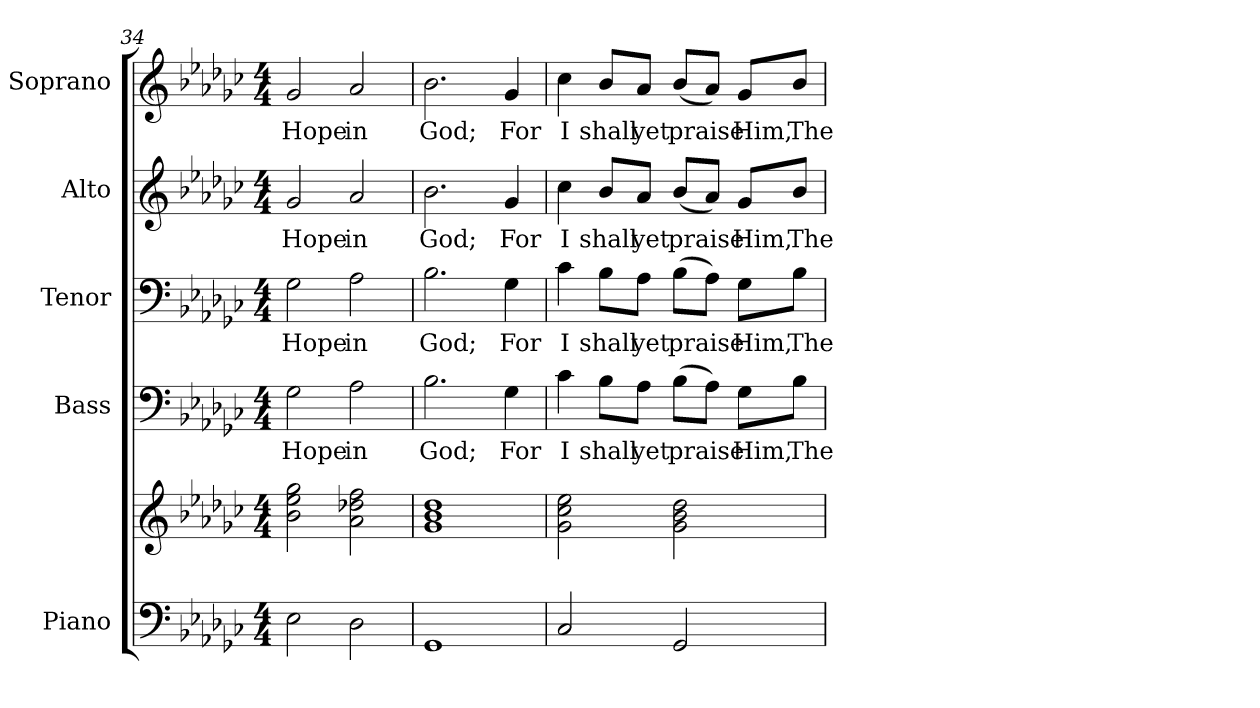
**kern	**kern	**kern	**text	**kern	**text	**kern	**text	**kern	**text
*part5	*part5	*part4	*part4	*part3	*part3	*part2	*part2	*part1	*part1
*staff6	*staff5	*staff4	*staff4	*staff3	*staff3	*staff2	*staff2	*staff1	*staff1
*I"Piano	*	*I"Bass	*	*I"Tenor	*	*I"Alto	*	*I"Soprano	*
*I'Pno.	*	*I'B.	*	*I'T.	*	*I'A.	*	*I'S.	*
!!LO:PB:g=z
*clefF4	*clefG2	*clefF4	*	*clefF4	*	*clefG2	*	*clefG2	*
*k[b-e-a-d-g-c-]	*k[b-e-a-d-g-c-]	*k[b-e-a-d-g-c-]	*	*k[b-e-a-d-g-c-]	*	*k[b-e-a-d-g-c-]	*	*k[b-e-a-d-g-c-]	*
*G-:	*G-:	*G-:	*	*G-:	*	*G-:	*	*G-:	*
*M4/4	*M4/4	*M4/4	*	*M4/4	*	*M4/4	*	*M4/4	*
=34	=34	=34	=34	=34	=34	=34	=34	=34	=34
!	!	!	!LO:LY:b:color=#000000	!	!	!	!	!	!
!	!	!	!	!	!LO:LY:b:color=#000000	!	!	!	!
!	!	!	!	!	!	!	!LO:LY:b:color=#000000	!	!
!	!	!	!	!	!	!	!	!	!LO:LY:b:color=#000000
2E-i\	2b-i\ 2ee-i 2gg-i	2G-i\	Hope	2G-i\	Hope	2g-i/	Hope	2g-i/	Hope
!	!	!	!LO:LY:b:color=#000000	!	!	!	!	!	!
!	!	!	!	!	!LO:LY:b:color=#000000	!	!	!	!
!	!	!	!	!	!	!	!LO:LY:b:color=#000000	!	!
!	!	!	!	!	!	!	!	!	!LO:LY:b:color=#000000
2D-i\	2a-i\ 2dd-Xi 2ffi	2A-i\	in	2A-i\	in	2a-i/	in	2a-i/	in
=35	=35	=35	=35	=35	=35	=35	=35	=35	=35
!	!	!	!LO:LY:b:color=#000000	!	!	!	!	!	!
!	!	!	!	!	!LO:LY:b:color=#000000	!	!	!	!
!	!	!	!	!	!	!	!LO:LY:b:color=#000000	!	!
!	!	!	!	!	!	!	!	!	!LO:LY:b:color=#000000
1GG-i	1g-i 1b-i 1dd-i	2.B-i\	God;	2.B-i\	God;	2.b-i\	God;	2.b-i\	God;
!	!	!	!LO:LY:b:color=#000000	!	!	!	!	!	!
!	!	!	!	!	!LO:LY:b:color=#000000	!	!	!	!
!	!	!	!	!	!	!	!LO:LY:b:color=#000000	!	!
!	!	!	!	!	!	!	!	!	!LO:LY:b:color=#000000
.	.	4G-i\	For	4G-i\	For	4g-i/	For	4g-i/	For
=36	=36	=36	=36	=36	=36	=36	=36	=36	=36
!	!	!	!LO:LY:b:color=#000000	!	!	!	!	!	!
!	!	!	!	!	!LO:LY:b:color=#000000	!	!	!	!
!	!	!	!	!	!	!	!LO:LY:b:color=#000000	!	!
!	!	!	!	!	!	!	!	!	!LO:LY:b:color=#000000
2C-i/	2g-i\ 2cc-i 2ee-i	4c-i\	I	4c-i\	I	4cc-i\	I	4cc-i\	I
!	!	!	!LO:LY:b:color=#000000	!	!	!	!	!	!
!	!	!	!	!	!LO:LY:b:color=#000000	!	!	!	!
!	!	!	!	!	!	!	!LO:LY:b:color=#000000	!	!
!	!	!	!	!	!	!	!	!	!LO:LY:b:color=#000000
.	.	8B-i\L	shall	8B-i\L	shall	8b-i/L	shall	8b-i/L	shall
!	!	!	!LO:LY:b:color=#000000	!	!	!	!	!	!
!	!	!	!	!	!LO:LY:b:color=#000000	!	!	!	!
!	!	!	!	!	!	!	!LO:LY:b:color=#000000	!	!
!	!	!	!	!	!	!	!	!	!LO:LY:b:color=#000000
.	.	8A-i\J	yet	8A-i\J	yet	8a-i/J	yet	8a-i/J	yet
!	!	!	!LO:LY:b:color=#000000	!	!	!	!	!	!
!	!	!	!	!	!LO:LY:b:color=#000000	!	!	!	!
!	!	!	!	!	!	!	!LO:LY:b:color=#000000	!	!
!	!	!	!	!	!	!	!	!	!LO:LY:b:color=#000000
2GG-i/	2g-i\ 2b-i 2dd-i	(8B-i\L	praise	(8B-i\L	praise	(8b-i/L	praise	(8b-i/L	praise
.	.	8A-i\J)	.	8A-i\J)	.	8a-i/J)	.	8a-i/J)	.
!	!	!	!LO:LY:b:color=#000000	!	!	!	!	!	!
!	!	!	!	!	!LO:LY:b:color=#000000	!	!	!	!
!	!	!	!	!	!	!	!LO:LY:b:color=#000000	!	!
!	!	!	!	!	!	!	!	!	!LO:LY:b:color=#000000
.	.	8G-i\L	Him,	8G-i\L	Him,	8g-i/L	Him,	8g-i/L	Him,
!	!	!	!LO:LY:b:color=#000000	!	!	!	!	!	!
!	!	!	!	!	!LO:LY:b:color=#000000	!	!	!	!
!	!	!	!	!	!	!	!LO:LY:b:color=#000000	!	!
!	!	!	!	!	!	!	!	!	!LO:LY:b:color=#000000
.	.	8B-i\J	The	8B-i\J	The	8b-i/J	The	8b-i/J	The
=	=	=	=	=	=	=	=	=	=
*-	*-	*-	*-	*-	*-	*-	*-	*-	*-
